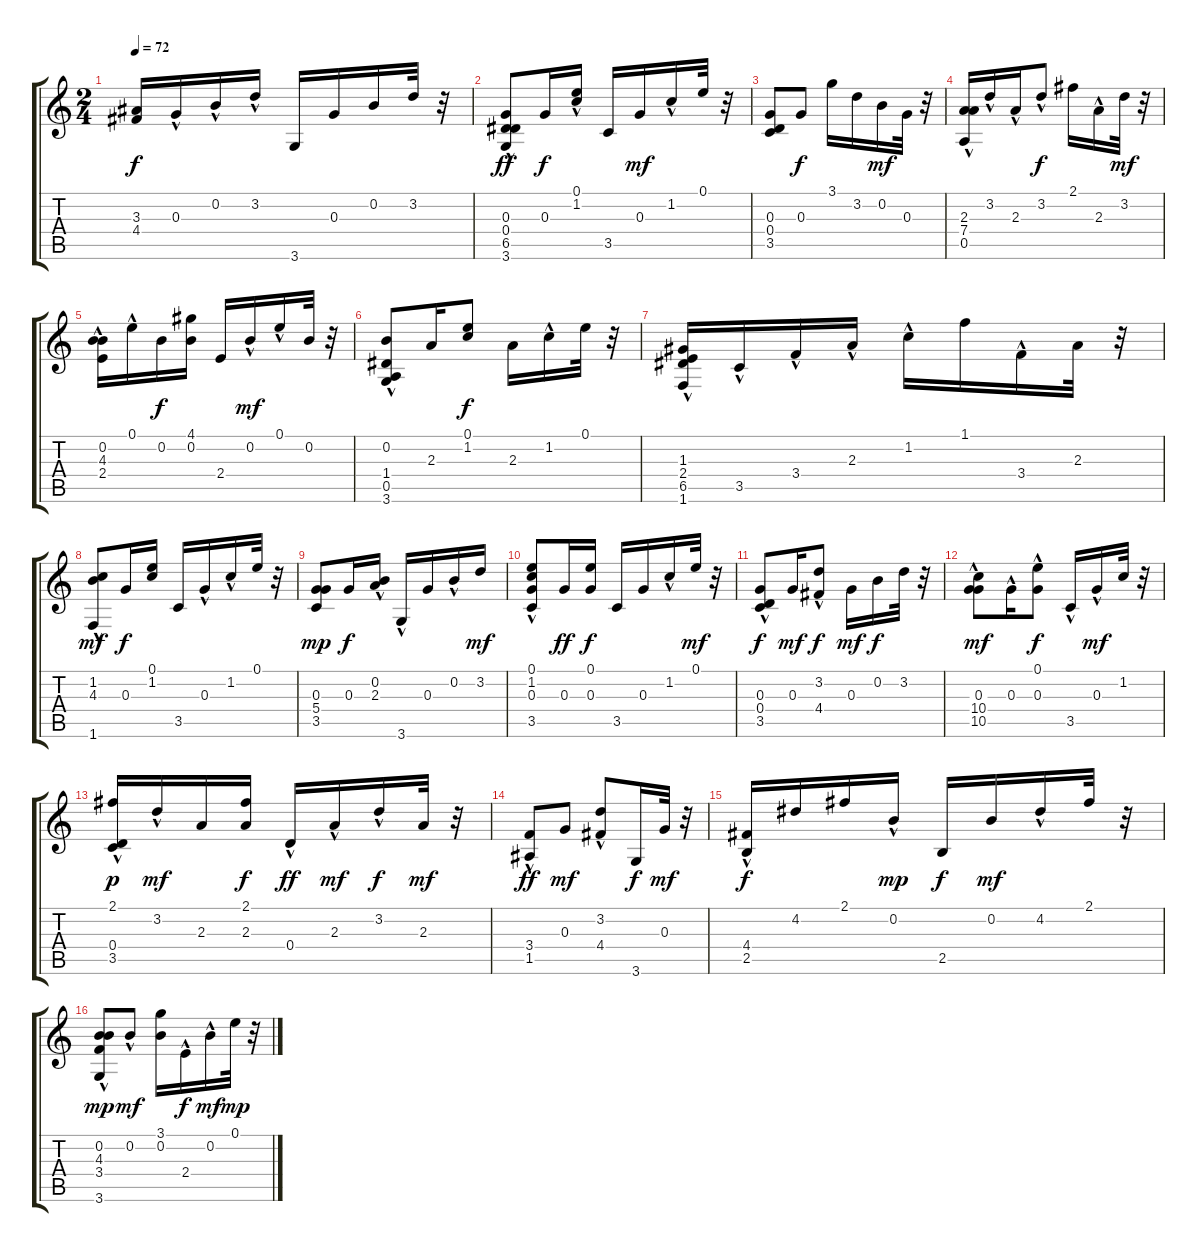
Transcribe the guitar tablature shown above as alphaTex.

\track "" {instrument acousticguitarsteel}
\staff {score tabs}
\tuning (E4 B3 G3 D3 A2 E2) {hide}
\ts (2 4)
\tempo 72
\clef g2
\ks c
(3.3 4.4).16{dy f} 0.3{hac}.16 0.2{hac}.16 3.2{hac}.16 3.6.16 0.3.16 0.2.16 3.2.32 r.32 |
(0.3{hac} 0.4 6.5 3.6{hac}).8{dy ff} 0.3.16{dy f} (0.1{hac} 1.2).16 3.5.16 0.3.16{dy mf} 1.2{hac}.16 0.1.32 r.32 |
(0.3 0.4 3.5).8 0.3.8{dy f} 3.1.16 3.2.16 0.2.16{dy mf} 0.3.32 r.32 |
(2.3 7.4{hac} 0.5{hac}).16 3.2{hac}.16 2.3{hac}.16 3.2{hac}.8{dy f} 2.1.16 2.3{hac}.16 3.2.32{dy mf} r.32 |
(0.2{hac} 4.3 2.4{hac}).16 0.1{hac}.16 0.2.16{dy f} (4.1 0.2).16 2.4.16 0.2{hac}.16{dy mf} 0.1{hac}.16 0.2.32 r.32 |
(0.2 1.4 0.5{hac} 3.6).8 2.3.16 (0.1 1.2).8{dy f} 2.3.16 1.2{hac}.16 0.1.32 r.32 |
(1.3 2.4{hac} 6.5{hac} 1.6).16 3.5{hac}.16 3.4{hac}.16 2.3{hac}.16 1.2{hac}.16 1.1.16 3.4{hac}.16 2.3.32 r.32 |
(1.2 4.3 1.6{hac}).8{dy mf} 0.3.16{dy f} (0.1 1.2).16 3.5.16 0.3{hac}.16 1.2{hac}.16 0.1.32 r.32 |
(0.3 5.4 3.5).8{dy mp} 0.3.16{dy f} (0.2 2.3{hac}).16 3.6{hac}.16 0.3.16 0.2{hac}.16 3.2.16{dy mf} |
(0.1 1.2 0.3 3.5{hac}).8 0.3.16{dy ff} (0.1 0.3).16{dy f} 3.5.16 0.3.16 1.2{hac}.16 0.1.32{dy mf} r.32 |
(0.3{hac} 0.4 3.5).8{dy f} 0.3.16{dy mf} (3.2{hac} 4.4).8{dy f} 0.3.16{dy mf} 0.2.16{dy f} 3.2.32 r.32 |
(0.3{hac} 10.4 10.5).8{dy mf} 0.3{hac}.16 (0.1 0.3{hac}).8{dy f} 3.5{hac}.16 0.3{hac}.16{dy mf} 1.2.32 r.32 |
(2.1 0.4{hac} 3.5).16{dy p} 3.2{hac}.16{dy mf} 2.3.16 (2.1 2.3).16{dy f} 0.4{hac}.16{dy ff} 2.3{hac}.16{dy mf} 3.2{hac}.16{dy f} 2.3.32{dy mf} r.32 |
(3.4{hac} 1.5{hac}).8{dy ff} 0.3.8{dy mf} (3.2{hac} 4.4{hac}).8 3.6.16{dy f} 0.3.32{dy mf} r.32 |
(4.4 2.5{hac}).16{dy f} 4.2.16 2.1.16 0.2{hac}.16{dy mp} 2.5.16{dy f} 0.2.16{dy mf} 4.2{hac}.16 2.1.32 r.32 |
(0.2{hac} 4.3 3.4{hac} 3.6).8{dy mp} 0.2{hac}.8{dy mf} (3.1 0.2).16 2.4{hac}.16{dy f} 0.2{hac}.16{dy mf} 0.1.32{dy mp} r.32
